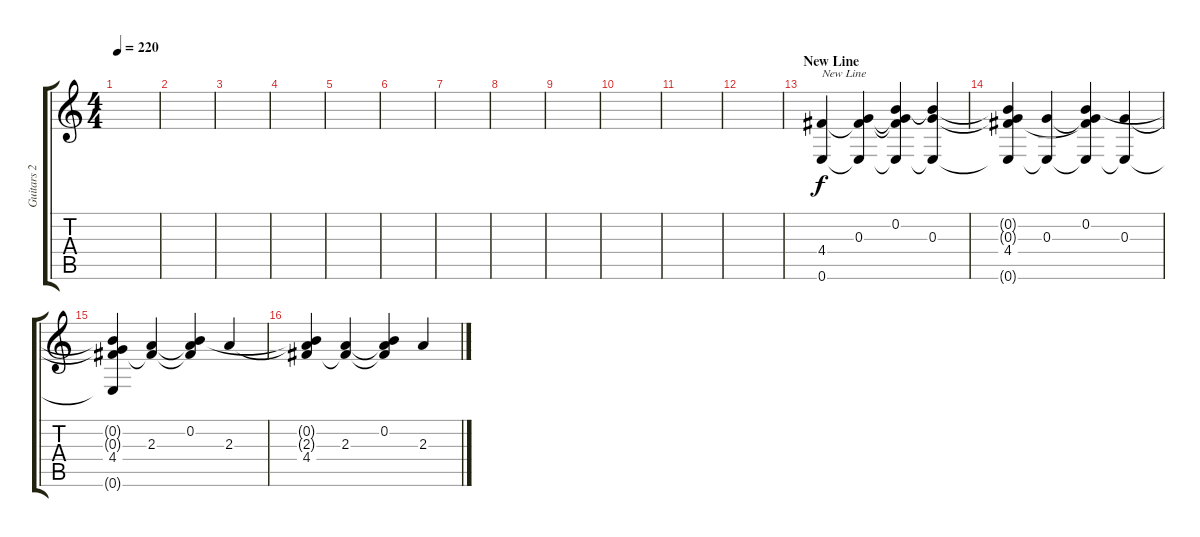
\track ("Guitars 2" "Guitars 2") {instrument electricguitarmuted}
\staff {score tabs}
\tuning (E4 B3 G3 D3 A2 E2) {hide}
\ts (4 4)
\tempo 220
\clef g2
\ks c
|
|
|
|
|
|
|
|
|
|
|
|
\section ("" "New Line")
(4.4 0.6).4{txt "New Line" instrument acousticguitarnylon} (0.3 4.4{t} 0.6{t}).4 (0.2 0.3{t} 4.4{t} 0.6{t}).4 (0.2{t} 0.3 0.6{t}).4 |
(0.2{t} 0.3{t} 4.4 0.6{t}).4 (0.3 0.6{t}).4 (0.2 0.3{t} 4.4{t} 0.6{t}).4 (0.3 0.6{t}).4 |
(0.2{t} 0.3{t} 4.4 0.6{t}).4 (2.3 4.4{t}).4 (0.2 2.3{t} 4.4{t}).4 2.3.4 |
(0.2{t} 2.3{t} 4.4).4 (2.3 4.4{t}).4 (0.2 2.3{t} 4.4{t}).4 2.3.4
